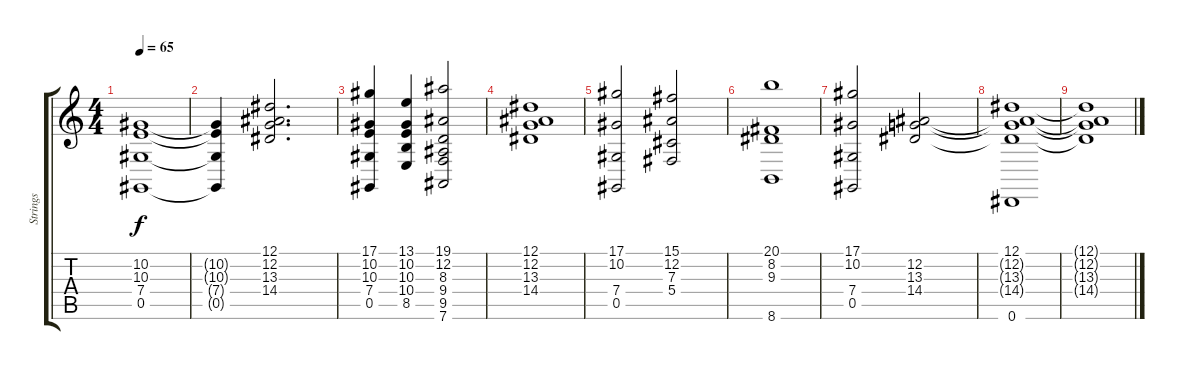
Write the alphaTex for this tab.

\track ("Strings" "Strings") {instrument stringensemble1}
\staff {score tabs}
\tuning (Eb4 Bb3 Gb3 Db3 Ab2 Eb2) {hide}
\ts (4 4)
\tempo 65
\clef g2
\ks c
(10.2 10.3 7.4 0.5).1{dy f} |
(10.2{t} 10.3{t} 7.4{t} 0.5{t}).4 (12.1 12.2 13.3 14.4).2{d} |
(17.1 10.2 10.3 7.4 0.5).4 (13.1 10.2 10.3 10.4 8.5).4 (19.1 12.2 8.3 9.4 9.5 7.6).2 |
(12.1 12.2 13.3 14.4).1 |
(17.1 10.2 7.4 0.5).2 (15.1 12.2 7.3 5.4).2 |
(20.1 8.2 9.3 8.6).1 |
(17.1 10.2 7.4 0.5).2 (12.2 13.3 14.4).2 |
(12.1 12.2{t} 13.3{t} 14.4{t} 0.6).1 |
(12.1{t} 12.2{t} 13.3{t} 14.4{t}).1
